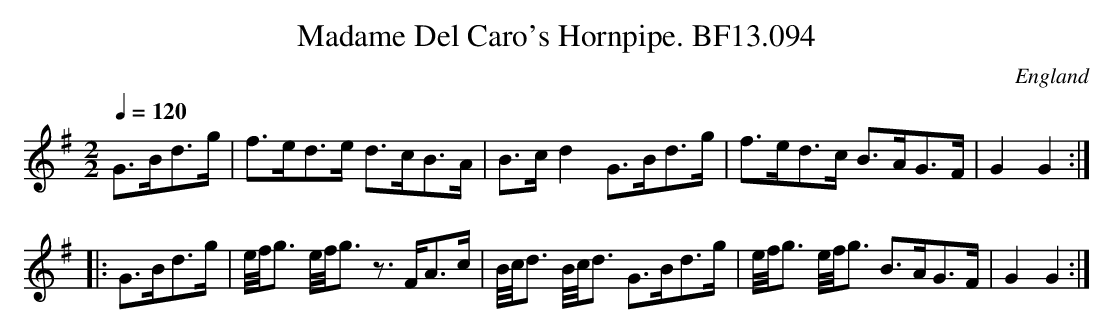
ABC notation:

X:1
T:Madame Del Caro's Hornpipe. BF13.094
M:2/2
L:1/8
Q:1/4=120
O:England
K:G major
G>Bd>g|f>ed>e d>cB>A|B>cd2G>Bd>g|\
f>ed>c B>AG>F|G2G2:|!
L:1/16
|:G3Bd3g|\
e/f/g3 e/f/g3 z3FA3c|B/c/d3  B/c/d3 G3Bd3g|\
e/f/g3 e/f/g3 B3AG3F|G4G4:|
